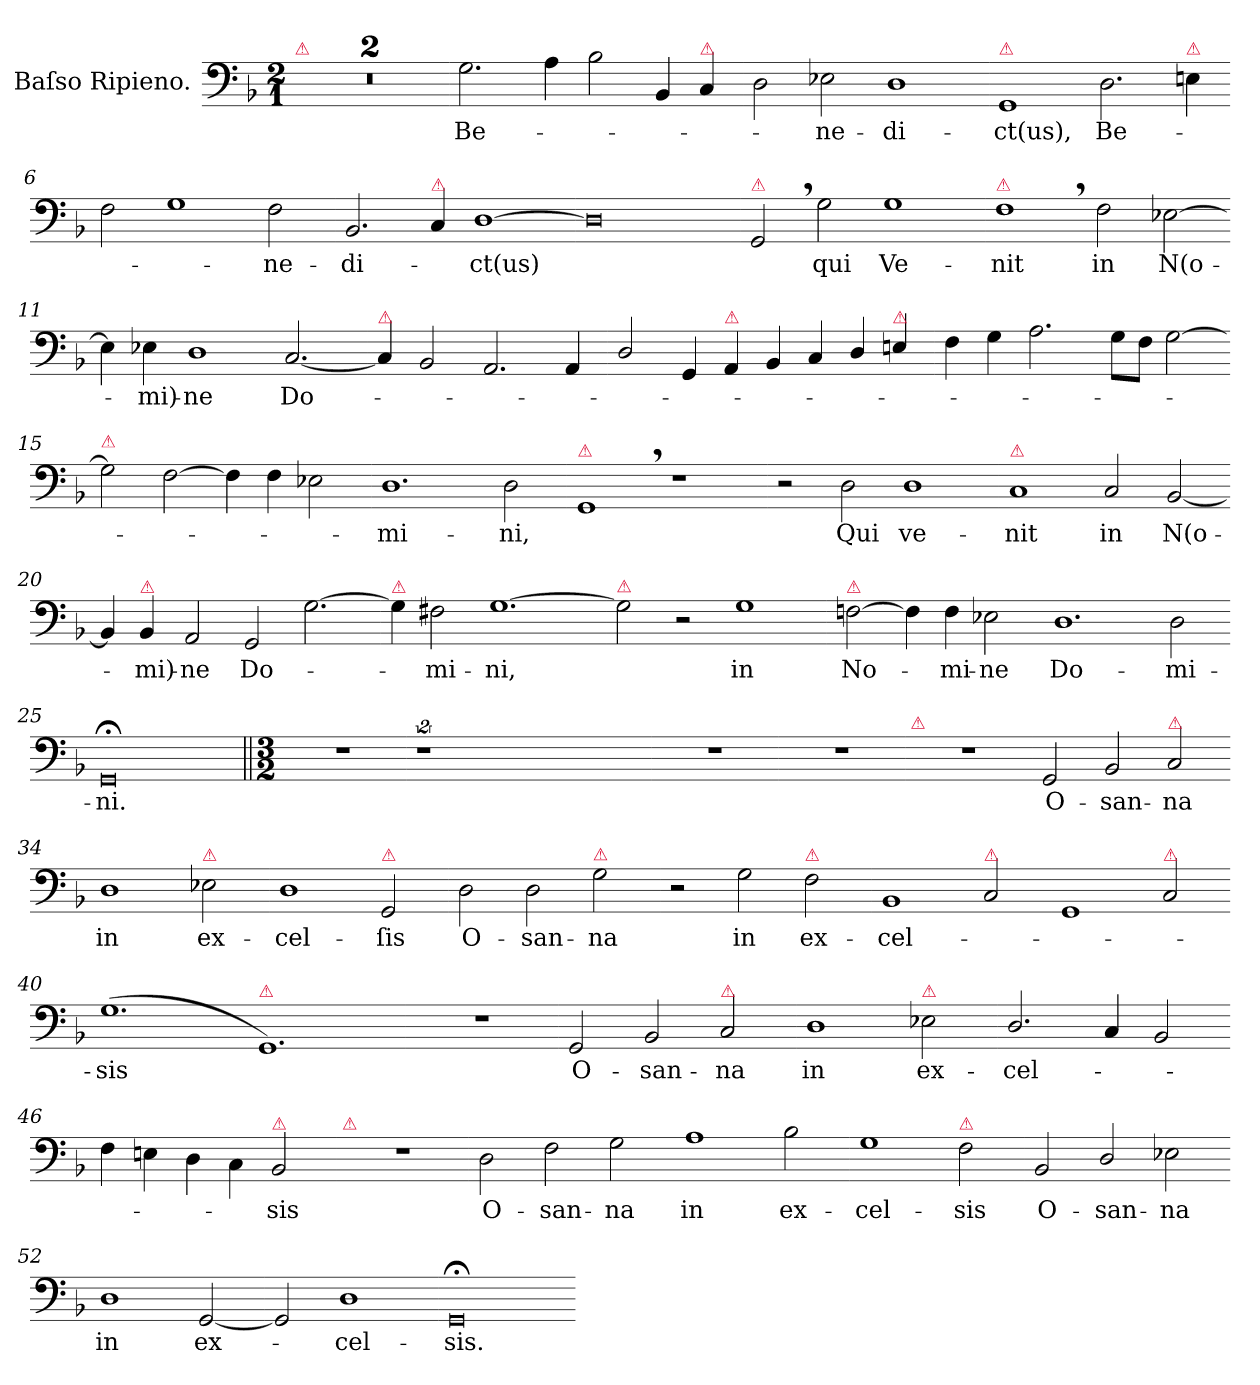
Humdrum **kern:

**kern	**text
*part1	*part1
*staff1	*staff1
*I"Baſso Ripieno.	*
*clefF4	*
*k[b-]	*
*M2/1	*
=1	=1
!LO:TX:a:color=crimson:t=⚠	!
0r	.
=2-	=2-
0r	.
=3-	=3-
2.G\	Be-
4A\	.
2B-\	.
4BB-/	.
!LO:TX:a:color=crimson:t=⚠	!
4C/	.
=4-	=4-
2D\	.
2E-X\	-ne-
1D	-di-
=5-	=5-
!LO:TX:a:color=crimson:t=⚠	!
1GG	-ct(us),
2.D\	Be-
!LO:TX:a:color=crimson:t=⚠	!
4En\	.
=6-	=6-
2F\	.
1G	.
2F\	-ne-
=7-	=7-
2.BB-/	-di-
!LO:TX:a:color=crimson:t=⚠	!
4C/	.
[1D	-ct(us)
=8-	=8-
0D]	.
=9-	=9-
!LO:TX:a:color=crimson:t=⚠	!
2GG,</	.
2G\	qui
1G	Ve-
=10-	=10-
!LO:TX:a:color=crimson:t=⚠	!
1F,<	-nit
2F\	in
[2E-X\	N(o-
=11-	=11-
4E-\]	.
4E-X\	-mi)-
1D	-ne
[2.C/	Do-
=12-	=12-
!LO:TX:a:color=crimson:t=⚠	!
4C/]	.
2BB-/	.
2.AA/	.
4AA/	.
=13-	=13-
2D/	.
4GG/	.
!LO:TX:a:color=crimson:t=⚠	!
4AA/	.
4BB-/	.
4C/	.
4D/	.
!LO:TX:a:color=crimson:t=⚠	!
4En/	.
=14-	=14-
4F\	.
4G\	.
2.A\	.
8G\L	.
8F\J	.
[2G\	.
=15-	=15-
!LO:TX:a:color=crimson:t=⚠	!
2G\]	.
[2F\	.
4F!]	.
4F\	.
2E-X\	.
=16-	=16-
1.D	-mi-
2D\	-ni,
=17-	=17-
!LO:TX:a:color=crimson:t=⚠	!
1GG,<	.
1r	.
=18-	=18-
2r	.
2D\	Qui
1D	ve-
=19-	=19-
!LO:TX:a:color=crimson:t=⚠	!
1C	-nit
2C/	in
[2BB-/	N(o-
=20-	=20-
4BB-/]	.
!LO:TX:a:color=crimson:t=⚠	!
4BB-/	-mi)-
2AA/	-ne
2GG/	Do-
[2.G\	.
=21-	=21-
!LO:TX:a:color=crimson:t=⚠	!
4G\]	.
2F#X\	-mi-
[1.G	-ni,
=22-	=22-
!LO:TX:a:color=crimson:t=⚠	!
2G]	.
2r	.
1G\	in
=23-	=23-
!LO:TX:a:color=crimson:t=⚠	!
[2Fn\	No-
4F!]	.
4F\	-mi-
2E-X\	-ne
=24-	=24-
1.D	Do-
2D\	-mi-
=25-	=25-
0GG;<	-ni.
=26||	=26||
*M3/2	*
1.r	.
=27-	=27-
2%9r	.
=30-	=30-
1.r	.
=31-	=31-
1.r	.
=32-	=32-
!LO:TX:a:color=crimson:t=⚠	!
1.r	.
=33-	=33-
2GG/	O-
2BB-/	-san-
!LO:TX:a:color=crimson:t=⚠	!
2C/	-na
=34-	=34-
1D	in
!LO:TX:a:color=crimson:t=⚠	!
2E-X\	ex-
=35-	=35-
1D	-cel-
!LO:TX:a:color=crimson:t=⚠	!
2GG/	-ſis
=36-	=36-
2D\	O-
2D\	-san-
!LO:TX:a:color=crimson:t=⚠	!
2G\	-na
=37-	=37-
2r	.
2G\	in
!LO:TX:a:color=crimson:t=⚠	!
2F\	ex-
=38-	=38-
1BB-	-cel-
!LO:TX:a:color=crimson:t=⚠	!
2C/	.
=39-	=39-
1GG	.
!LO:TX:a:color=crimson:t=⚠	!
2C/	.
=40-	=40-
(1.G	-sis
=41-	=41-
!LO:TX:a:color=crimson:t=⚠	!
1.GG)	.
=42-	=42-
1.r	.
=43-	=43-
2GG/	O-
2BB-/	-san-
!LO:TX:a:color=crimson:t=⚠	!
2C/	-na
=44-	=44-
1D	in
!LO:TX:a:color=crimson:t=⚠	!
2E-X\	ex-
=45-	=45-
2.D/	-cel-
4C/	.
2BB-/	.
=46-	=46-
4F\	.
4En\	.
4D\	.
4C\	.
!LO:TX:a:color=crimson:t=⚠	!
2BB-/	-sis
=47-	=47-
!LO:TX:a:color=crimson:t=⚠	!
1.r	.
=48-	=48-
!	!LO:LY:i
2D\	O-
!	!LO:LY:i
2F\	-san-
!	!LO:LY:i
2G\	-na
=49-	=49-
!	!LO:LY:i
1A	in
!	!LO:LY:i
2B-\	ex-
=50-	=50-
!	!LO:LY:i
1G	-cel-
!LO:TX:a:color=crimson:t=⚠	!
!	!LO:LY:i
2F\	-sis
=51-	=51-
2BB-/	O-
2D/	-san-
2E-X\	-na
=52-	=52-
1D	in
[2GG/	ex-
=53-	=53-
2GG/]	.
1D	-cel-
=54-	=54-
!LO:N:vis=0	!
1.GG;<	-sis.
=-	=-
*-	*-
